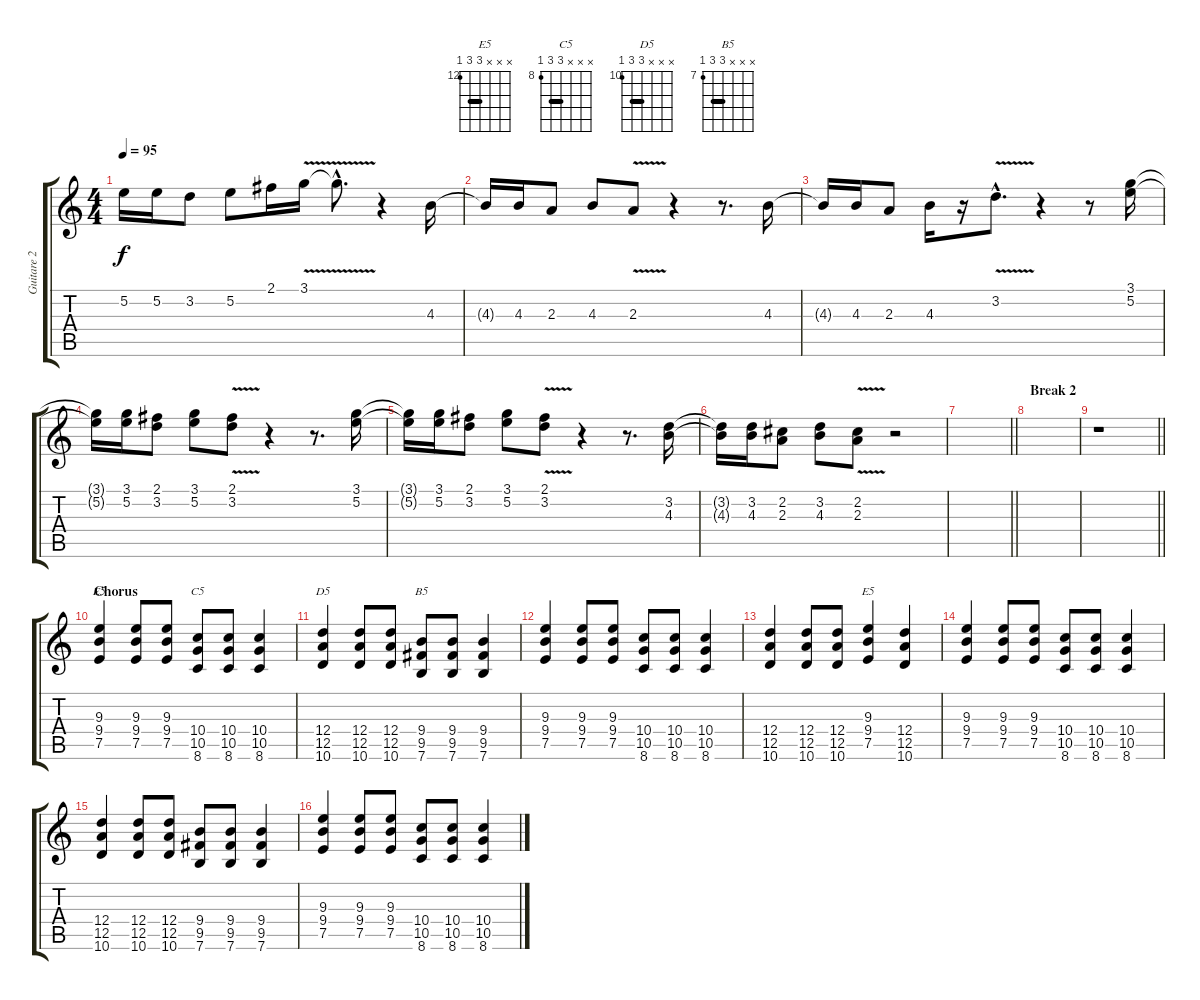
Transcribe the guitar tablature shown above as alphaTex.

\track ("Guitare 2" "Guitare 2") {instrument distortionguitar}
\staff {score tabs}
\tuning (E4 B3 G3 D3 A2 E2) {hide}
\chord ("E5" x x 9 9 7 x) {firstfret 7 barre 9}
\chord ("C5" x x x 10 10 8) {firstfret 8 barre 10}
\chord ("D5" x x x 12 12 10) {firstfret 10 barre 12}
\chord ("B5" x x x 9 9 7) {firstfret 7 barre 9}
\chord ("E5" x x x 14 14 12) {firstfret 12 barre 14}
\ts (4 4)
\tempo 95
\clef g2
\ks c
5.2{t}.16{dy f} 5.2.16 3.2.8 5.2.8 2.1.16 3.1{v}.16 3.1{hac t}.8{d} r.4 4.3.16 |
4.3{t}.16 4.3.16 2.3.8 4.3.8 2.3{v}.8 r.4 r.8{d} 4.3.16 |
4.3{t}.16 4.3.16 2.3.8 4.3.16 r.16 3.2{v hac}.8{d} r.4 r.8 (3.1 5.2).16 |
(3.1{t} 5.2{t}).16 (3.1 5.2).16 (2.1 3.2).8 (3.1 5.2).8 (2.1{v} 3.2{v}).8 r.4 r.8{d} (3.1 5.2).16 |
(3.1{t} 5.2{t}).16 (3.1 5.2).16 (2.1 3.2).8 (3.1 5.2).8 (2.1{v} 3.2{v}).8 r.4 r.8{d} (3.2 4.3).16 |
(3.2{t} 4.3{t}).16 (3.2 4.3).16 (2.2 2.3).8 (3.2 4.3).8 (2.2{v} 2.3{v}).8 r.2 |
\barLineRight lightlight
|
\section ("" "Break 2")
|
\barLineRight lightlight
r.1 |
\section ("" "Chorus")
(9.3 9.4 7.5).4{ch "E5"} (9.3 9.4 7.5).8 (9.3 9.4 7.5).8 (10.4 10.5 8.6).8{ch "C5"} (10.4 10.5 8.6).8 (10.4 10.5 8.6).4 |
(12.4 12.5 10.6).4{ch "D5"} (12.4 12.5 10.6).8 (12.4 12.5 10.6).8 (9.4 9.5 7.6).8{ch "B5"} (9.4 9.5 7.6).8 (9.4 9.5 7.6).4 |
(9.3 9.4 7.5).4 (9.3 9.4 7.5).8 (9.3 9.4 7.5).8 (10.4 10.5 8.6).8 (10.4 10.5 8.6).8 (10.4 10.5 8.6).4 |
(12.4 12.5 10.6).4 (12.4 12.5 10.6).8 (12.4 12.5 10.6).8 (9.3 9.4 7.5).4{ch "E5"} (12.4 12.5 10.6).4 |
(9.3 9.4 7.5).4 (9.3 9.4 7.5).8 (9.3 9.4 7.5).8 (10.4 10.5 8.6).8 (10.4 10.5 8.6).8 (10.4 10.5 8.6).4 |
(12.4 12.5 10.6).4 (12.4 12.5 10.6).8 (12.4 12.5 10.6).8 (9.4 9.5 7.6).8 (9.4 9.5 7.6).8 (9.4 9.5 7.6).4 |
(9.3 9.4 7.5).4 (9.3 9.4 7.5).8 (9.3 9.4 7.5).8 (10.4 10.5 8.6).8 (10.4 10.5 8.6).8 (10.4 10.5 8.6).4
